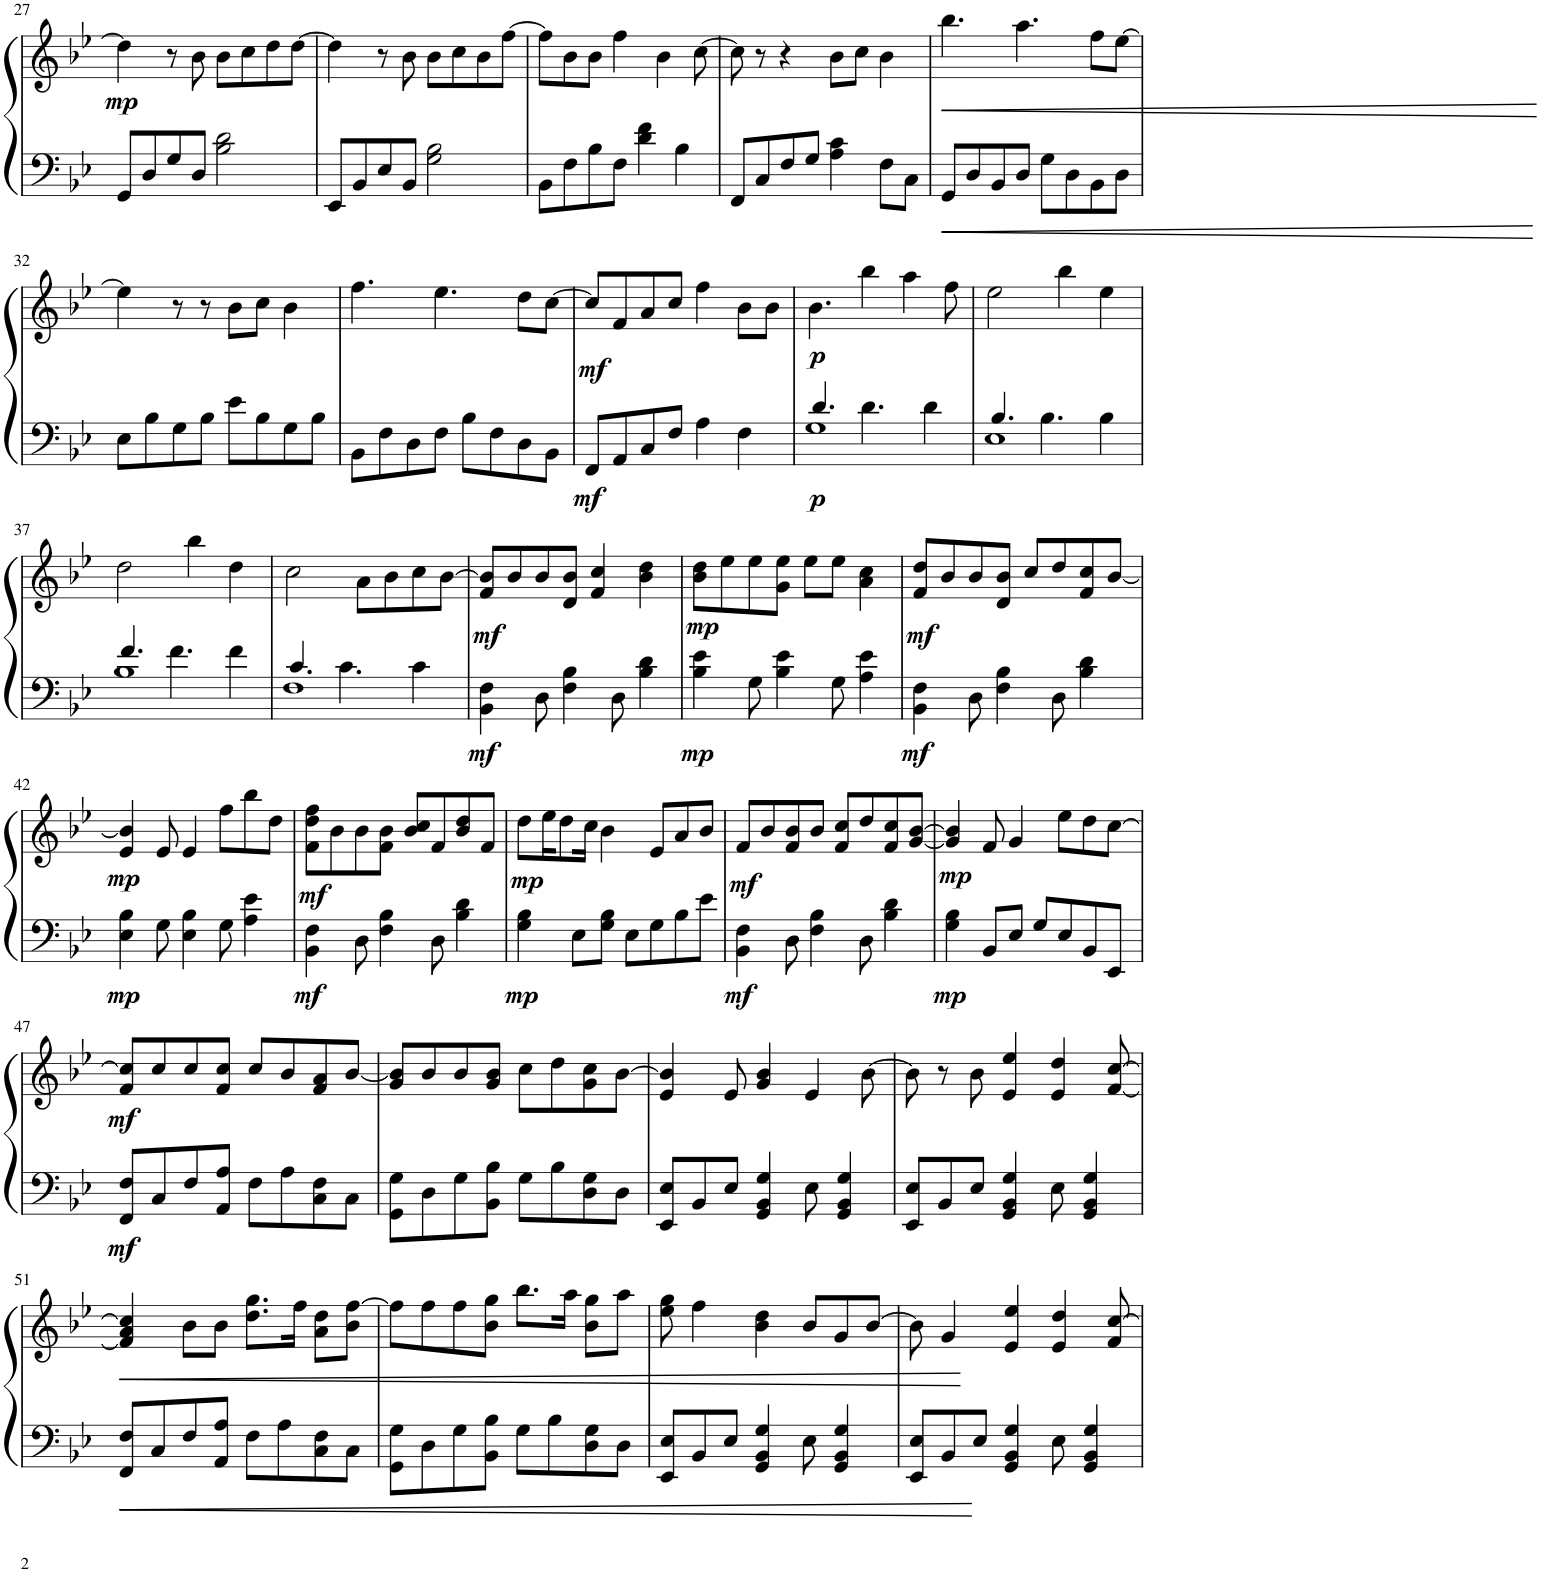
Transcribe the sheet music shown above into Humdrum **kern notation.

**kern	**kern	**dynam
*part1	*part1	*part1
*staff2	*staff1	*staff1/2
*I"Piano	*	*
*I'Pno.	*	*
!!LO:PB:g=z
*clefF4	*clefG2	*
*k[b-e-]	*k[b-e-]	*
*M4/4	*M4/4	*
=27	=27	=27
!	!	!LO:DY:b
8GG/L	4dd\]	mp
8D/	.	.
8G/	8r	.
8D/J	8b-\	.
2B-\ 2d\	8b-\L	.
.	8cc\	.
.	8dd\	.
.	[8dd\J	.
=28	=28	=28
8EE-/L	4dd\]	.
8BB-/	.	.
8E-/	8r	.
8BB-/J	8b-\	.
2G\ 2B-\	8b-\L	.
.	8cc\	.
.	8b-\	.
.	[8ff\J	.
=29	=29	=29
8BB-\L	8ff\L]	.
8F\	8b-\	.
8B-\	8b-\J	.
8F\J	4ff\	.
4d\ 4f\	.	.
.	4b-\	.
4B-\	.	.
.	[8cc\	.
=30	=30	=30
8FF/L	8cc\]	.
8C/	8r	.
8F/	4r	.
8G/J	.	.
4A\ 4c\	8b-\L	.
.	8cc\J	.
8F\L	4b-\	.
8C\J	.	.
=31	=31	=31
!	!	!LO:HP:b
8GG/L	4.bb-\	<
8D/	.	.
8BB-/	.	.
8D/J	4.aa\	.
8G\L	.	.
8D\	.	.
8BB-\	8ff\L	.
8D\J	[8ee-\J	.
.	.	[
!!LO:LB:g=z
=32	=32	=32
8E-\L	4ee-\]	.
8B-\	.	.
8G\	8r	.
8B-\J	8r	.
8e-\L	8b-\L	.
8B-\	8cc\J	.
8G\	4b-\	.
8B-\J	.	.
=33	=33	=33
8BB-\L	4.ff\	.
8F\	.	.
8D\	.	.
8F\J	4.ee-\	.
8B-\L	.	.
8F\	.	.
8D\	8dd\L	.
8BB-\J	[8cc\J	.
=34	=34	=34
!	!	!LO:DY:b=2
!	!	!LO:DY:n=1:b
8FF/L	8cc/L]	mf mf
8AA/	8f/	.
8C/	8a/	.
8F/J	8cc/J	.
4A\	4ff\	.
4F\	8b-\L	.
.	8b-\J	.
=35	=35	=35
*^	*	*
!	!	!	!LO:DY:b=2
!	!	!	!LO:DY:n=1:b
1G	4.d/	4.b-\	p p
.	4.d\	4bb-\	.
.	.	4aa\	.
.	4d\	.	.
.	.	8ff\	.
=36	=36	=36	=36
1E-	4.B-/	2ee-\	.
.	4.B-\	.	.
.	.	4bb-\	.
.	4B-\	4ee-\	.
!!LO:LB:g=z
=37	=37	=37	=37
1B-	4.f/	2dd\	.
.	4.f\	.	.
.	.	4bb-\	.
.	4f\	4dd\	.
=38	=38	=38	=38
1F	4.c/	2cc\	.
.	4.c\	.	.
.	.	8a\L	.
.	.	8b-\	.
.	4c\	8cc\	.
.	.	[8b-\J	.
*v	*v	*	*
=39	=39	=39
!	!	!LO:DY:b=2
!	!	!LO:DY:n=1:b
4BB-\ 4F\	8f/ 8b-/]L	mf mf
.	8b-/	.
8D\	8b-/	.
4F\ 4B-\	8d/ 8b-/J	.
.	4f/ 4cc/	.
8D\	.	.
4B-\ 4d\	4b-\ 4dd\	.
=40	=40	=40
!	!	!LO:DY:b=2
!	!	!LO:DY:n=1:b
4B-\ 4e-\	8b-\ 8dd\L	mp mp
.	8ee-\	.
8G\	8ee-\	.
4B-\ 4e-\	8g\ 8ee-\J	.
.	8ee-\L	.
8G\	8ee-\J	.
4A\ 4e-\	4a\ 4cc\	.
=41	=41	=41
!	!	!LO:DY:b=2
!	!	!LO:DY:n=1:b
4BB-\ 4F\	8f/ 8dd/L	mf mf
.	8b-/	.
8D\	8b-/	.
4F\ 4B-\	8d/ 8b-/J	.
.	8cc/L	.
8D\	8dd/	.
4B-\ 4d\	8f/ 8cc/	.
.	[8b-/J	.
!!LO:LB:g=z
=42	=42	=42
!	!	!LO:DY:b=2
!	!	!LO:DY:n=1:b
4E-\ 4B-\	4e-/ 4b-/]	mp mp
8G\	8e-/	.
4E-\ 4B-\	4e-/	.
8G\	8ff\L	.
4A\ 4e-\	8bb-\	.
.	8dd\J	.
=43	=43	=43
!	!	!LO:DY:b=2
!	!	!LO:DY:n=1:b
4BB-\ 4F\	8f\ 8dd\ 8ff\L	mf mf
.	8b-\	.
8D\	8b-\	.
4F\ 4B-\	8f\ 8b-\J	.
.	8b-/ 8cc/L	.
8D\	8f/	.
4B-\ 4d\	8b-/ 8dd/	.
.	8f/J	.
=44	=44	=44
!	!	!LO:DY:b=2
!	!	!LO:DY:n=1:b
4G\ 4B-\	8dd\L	mp mp
.	16ee-\K	.
.	8dd\	.
8E-\L	.	.
.	16cc\Jk	.
8G\ 8B-\J	4b-\	.
8E-\L	.	.
8G\	8e-/L	.
8B-\	8a/	.
8e-\J	8b-/J	.
=45	=45	=45
!	!	!LO:DY:b=2
!	!	!LO:DY:n=1:b
4BB-\ 4F\	8f/L	mf mf
.	8b-/	.
8D\	8f/ 8b-/	.
4F\ 4B-\	8b-/J	.
.	8f/ 8cc/L	.
8D\	8dd/	.
4B-\ 4d\	8f/ 8cc/	.
.	[8g/ [8b-/J	.
=46	=46	=46
!	!	!LO:DY:b=2
!	!	!LO:DY:n=1:b
4G\ 4B-\	4g/] 4b-/]	mp mp
8BB-/L	8f/	.
8E-/J	4g/	.
8G/L	.	.
8E-/	8ee-\L	.
8BB-/	8dd\	.
8EE-/J	[8cc\J	.
!!LO:LB:g=z
=47	=47	=47
!	!	!LO:DY:b=2
!	!	!LO:DY:n=1:b
8FF/ 8F/L	8f/ 8cc/]L	mf mf
8C/	8cc/	.
8F/	8cc/	.
8AA/ 8A/J	8f/ 8cc/J	.
8F\L	8cc/L	.
8A\	8b-/	.
8C\ 8F\	8f/ 8a/	.
8C\J	[8b-/J	.
=48	=48	=48
8GG\ 8G\L	8g/ 8b-/]L	.
8D\	8b-/	.
8G\	8b-/	.
8BB-\ 8B-\J	8g/ 8b-/J	.
8G\L	8cc\L	.
8B-\	8dd\	.
8D\ 8G\	8g\ 8cc\	.
8D\J	[8b-\J	.
=49	=49	=49
8EE-/ 8E-/L	4e-/ 4b-/]	.
8BB-/	.	.
8E-/J	8e-/	.
4GG/ 4BB-/ 4G/	4g/ 4b-/	.
8E-\	4e-/	.
4GG/ 4BB-/ 4G/	.	.
.	[8b-\	.
=50	=50	=50
8EE-/ 8E-/L	8b-\]	.
8BB-/	8r	.
8E-/J	8b-\	.
4GG/ 4BB-/ 4G/	4e-/ 4ee-/	.
8E-\	4e-/ 4dd/	.
4GG/ 4BB-/ 4G/	.	.
.	[8f/ [8cc/	.
!!LO:LB:g=z
=51	=51	=51
!	!	!LO:HP:b
8FF/ 8F/L	4f/] 4a/ 4cc/]	<
8C/	.	.
8F/	8b-\L	.
8AA/ 8A/J	8b-\J	.
8F\L	8.dd\ 8.gg\L	.
8A\	.	.
.	16ff\Jk	.
8C\ 8F\	8a\ 8dd\L	.
8C\J	8b-\ [8ff\J	.
.	.	[
=52	=52	=52
8GG\ 8G\L	8ff\L]	.
8D\	8ff\	.
8G\	8ff\	.
8BB-\ 8B-\J	8b-\ 8gg\J	.
8G\L	8.bb-\L	.
8B-\	.	.
.	16aa\Jk	.
8D\ 8G\	8b-\ 8gg\L	.
8D\J	8aa\J	.
=53	=53	=53
8EE-/ 8E-/L	8ee-\ 8gg\	.
8BB-/	4ff\	.
8E-/J	.	.
4GG/ 4BB-/ 4G/	4b-\ 4dd\	.
8E-\	8b-/L	.
4GG/ 4BB-/ 4G/	8g/	.
.	[8b-/J	.
=54	=54	=54
8EE-/ 8E-/L	8b-\]	.
8BB-/	4g/	.
8E-/J	.	.
4GG/ 4BB-/ 4G/	4e-/ 4ee-/	.
8E-\	4e-/ 4dd/	.
4GG/ 4BB-/ 4G/	.	.
.	8f/ [8cc/	.
=	=	=
*-	*-	*-
